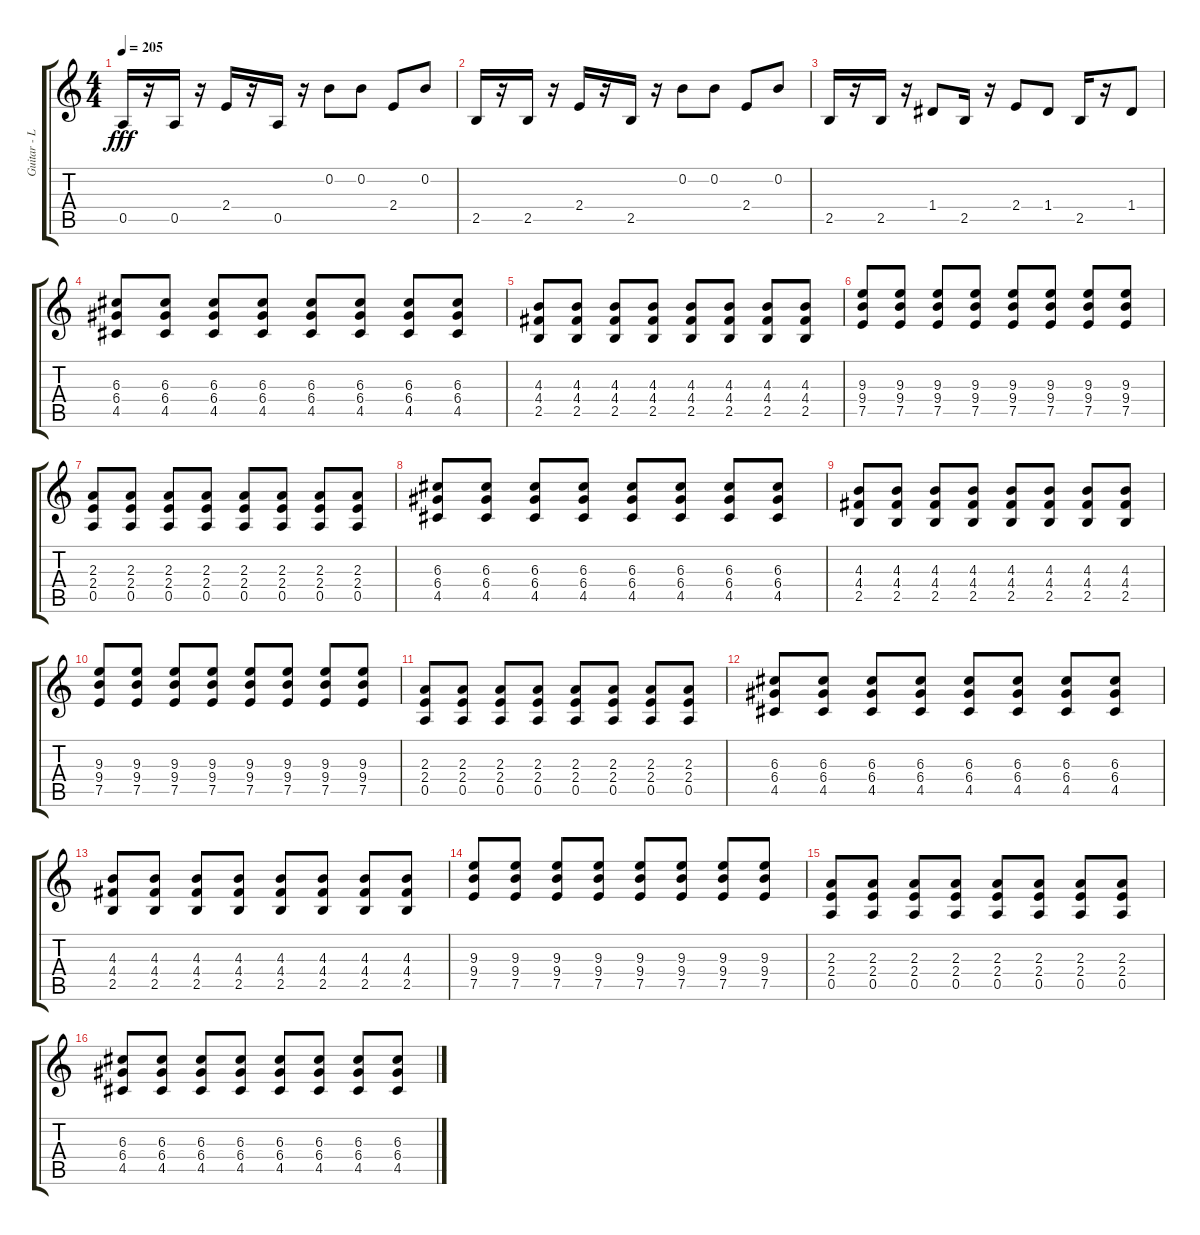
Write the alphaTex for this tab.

\track ("Guitar - Lead" "Guitar - L") {instrument distortionguitar}
\staff {score tabs}
\tuning (E4 B3 G3 D3 A2 E2) {hide}
\ts (4 4)
\tempo 205
\clef g2
\ks c
0.5.16{dy fff} r.16 0.5.16 r.16 2.4.16 r.16 0.5.16 r.16 0.2.8 0.2.8 2.4.8 0.2.8 |
2.5.16 r.16 2.5.16 r.16 2.4.16 r.16 2.5.16 r.16 0.2.8 0.2.8 2.4.8 0.2.8 |
2.5.16 r.16 2.5.16 r.16 1.4.8 2.5.16 r.16 2.4.8 1.4.8 2.5.16 r.16 1.4.8 |
(6.3 6.4 4.5).8 (6.3 6.4 4.5).8 (6.3 6.4 4.5).8 (6.3 6.4 4.5).8 (6.3 6.4 4.5).8 (6.3 6.4 4.5).8 (6.3 6.4 4.5).8 (6.3 6.4 4.5).8 |
(4.3 4.4 2.5).8 (4.3 4.4 2.5).8 (4.3 4.4 2.5).8 (4.3 4.4 2.5).8 (4.3 4.4 2.5).8 (4.3 4.4 2.5).8 (4.3 4.4 2.5).8 (4.3 4.4 2.5).8 |
(9.3 9.4 7.5).8 (9.3 9.4 7.5).8 (9.3 9.4 7.5).8 (9.3 9.4 7.5).8 (9.3 9.4 7.5).8 (9.3 9.4 7.5).8 (9.3 9.4 7.5).8 (9.3 9.4 7.5).8 |
(2.3 2.4 0.5).8 (2.3 2.4 0.5).8 (2.3 2.4 0.5).8 (2.3 2.4 0.5).8 (2.3 2.4 0.5).8 (2.3 2.4 0.5).8 (2.3 2.4 0.5).8 (2.3 2.4 0.5).8 |
(6.3 6.4 4.5).8 (6.3 6.4 4.5).8 (6.3 6.4 4.5).8 (6.3 6.4 4.5).8 (6.3 6.4 4.5).8 (6.3 6.4 4.5).8 (6.3 6.4 4.5).8 (6.3 6.4 4.5).8 |
(4.3 4.4 2.5).8 (4.3 4.4 2.5).8 (4.3 4.4 2.5).8 (4.3 4.4 2.5).8 (4.3 4.4 2.5).8 (4.3 4.4 2.5).8 (4.3 4.4 2.5).8 (4.3 4.4 2.5).8 |
(9.3 9.4 7.5).8 (9.3 9.4 7.5).8 (9.3 9.4 7.5).8 (9.3 9.4 7.5).8 (9.3 9.4 7.5).8 (9.3 9.4 7.5).8 (9.3 9.4 7.5).8 (9.3 9.4 7.5).8 |
(2.3 2.4 0.5).8 (2.3 2.4 0.5).8 (2.3 2.4 0.5).8 (2.3 2.4 0.5).8 (2.3 2.4 0.5).8 (2.3 2.4 0.5).8 (2.3 2.4 0.5).8 (2.3 2.4 0.5).8 |
(6.3 6.4 4.5).8 (6.3 6.4 4.5).8 (6.3 6.4 4.5).8 (6.3 6.4 4.5).8 (6.3 6.4 4.5).8 (6.3 6.4 4.5).8 (6.3 6.4 4.5).8 (6.3 6.4 4.5).8 |
(4.3 4.4 2.5).8 (4.3 4.4 2.5).8 (4.3 4.4 2.5).8 (4.3 4.4 2.5).8 (4.3 4.4 2.5).8 (4.3 4.4 2.5).8 (4.3 4.4 2.5).8 (4.3 4.4 2.5).8 |
(9.3 9.4 7.5).8 (9.3 9.4 7.5).8 (9.3 9.4 7.5).8 (9.3 9.4 7.5).8 (9.3 9.4 7.5).8 (9.3 9.4 7.5).8 (9.3 9.4 7.5).8 (9.3 9.4 7.5).8 |
(2.3 2.4 0.5).8 (2.3 2.4 0.5).8 (2.3 2.4 0.5).8 (2.3 2.4 0.5).8 (2.3 2.4 0.5).8 (2.3 2.4 0.5).8 (2.3 2.4 0.5).8 (2.3 2.4 0.5).8 |
(6.3 6.4 4.5).8 (6.3 6.4 4.5).8 (6.3 6.4 4.5).8 (6.3 6.4 4.5).8 (6.3 6.4 4.5).8 (6.3 6.4 4.5).8 (6.3 6.4 4.5).8 (6.3 6.4 4.5).8
